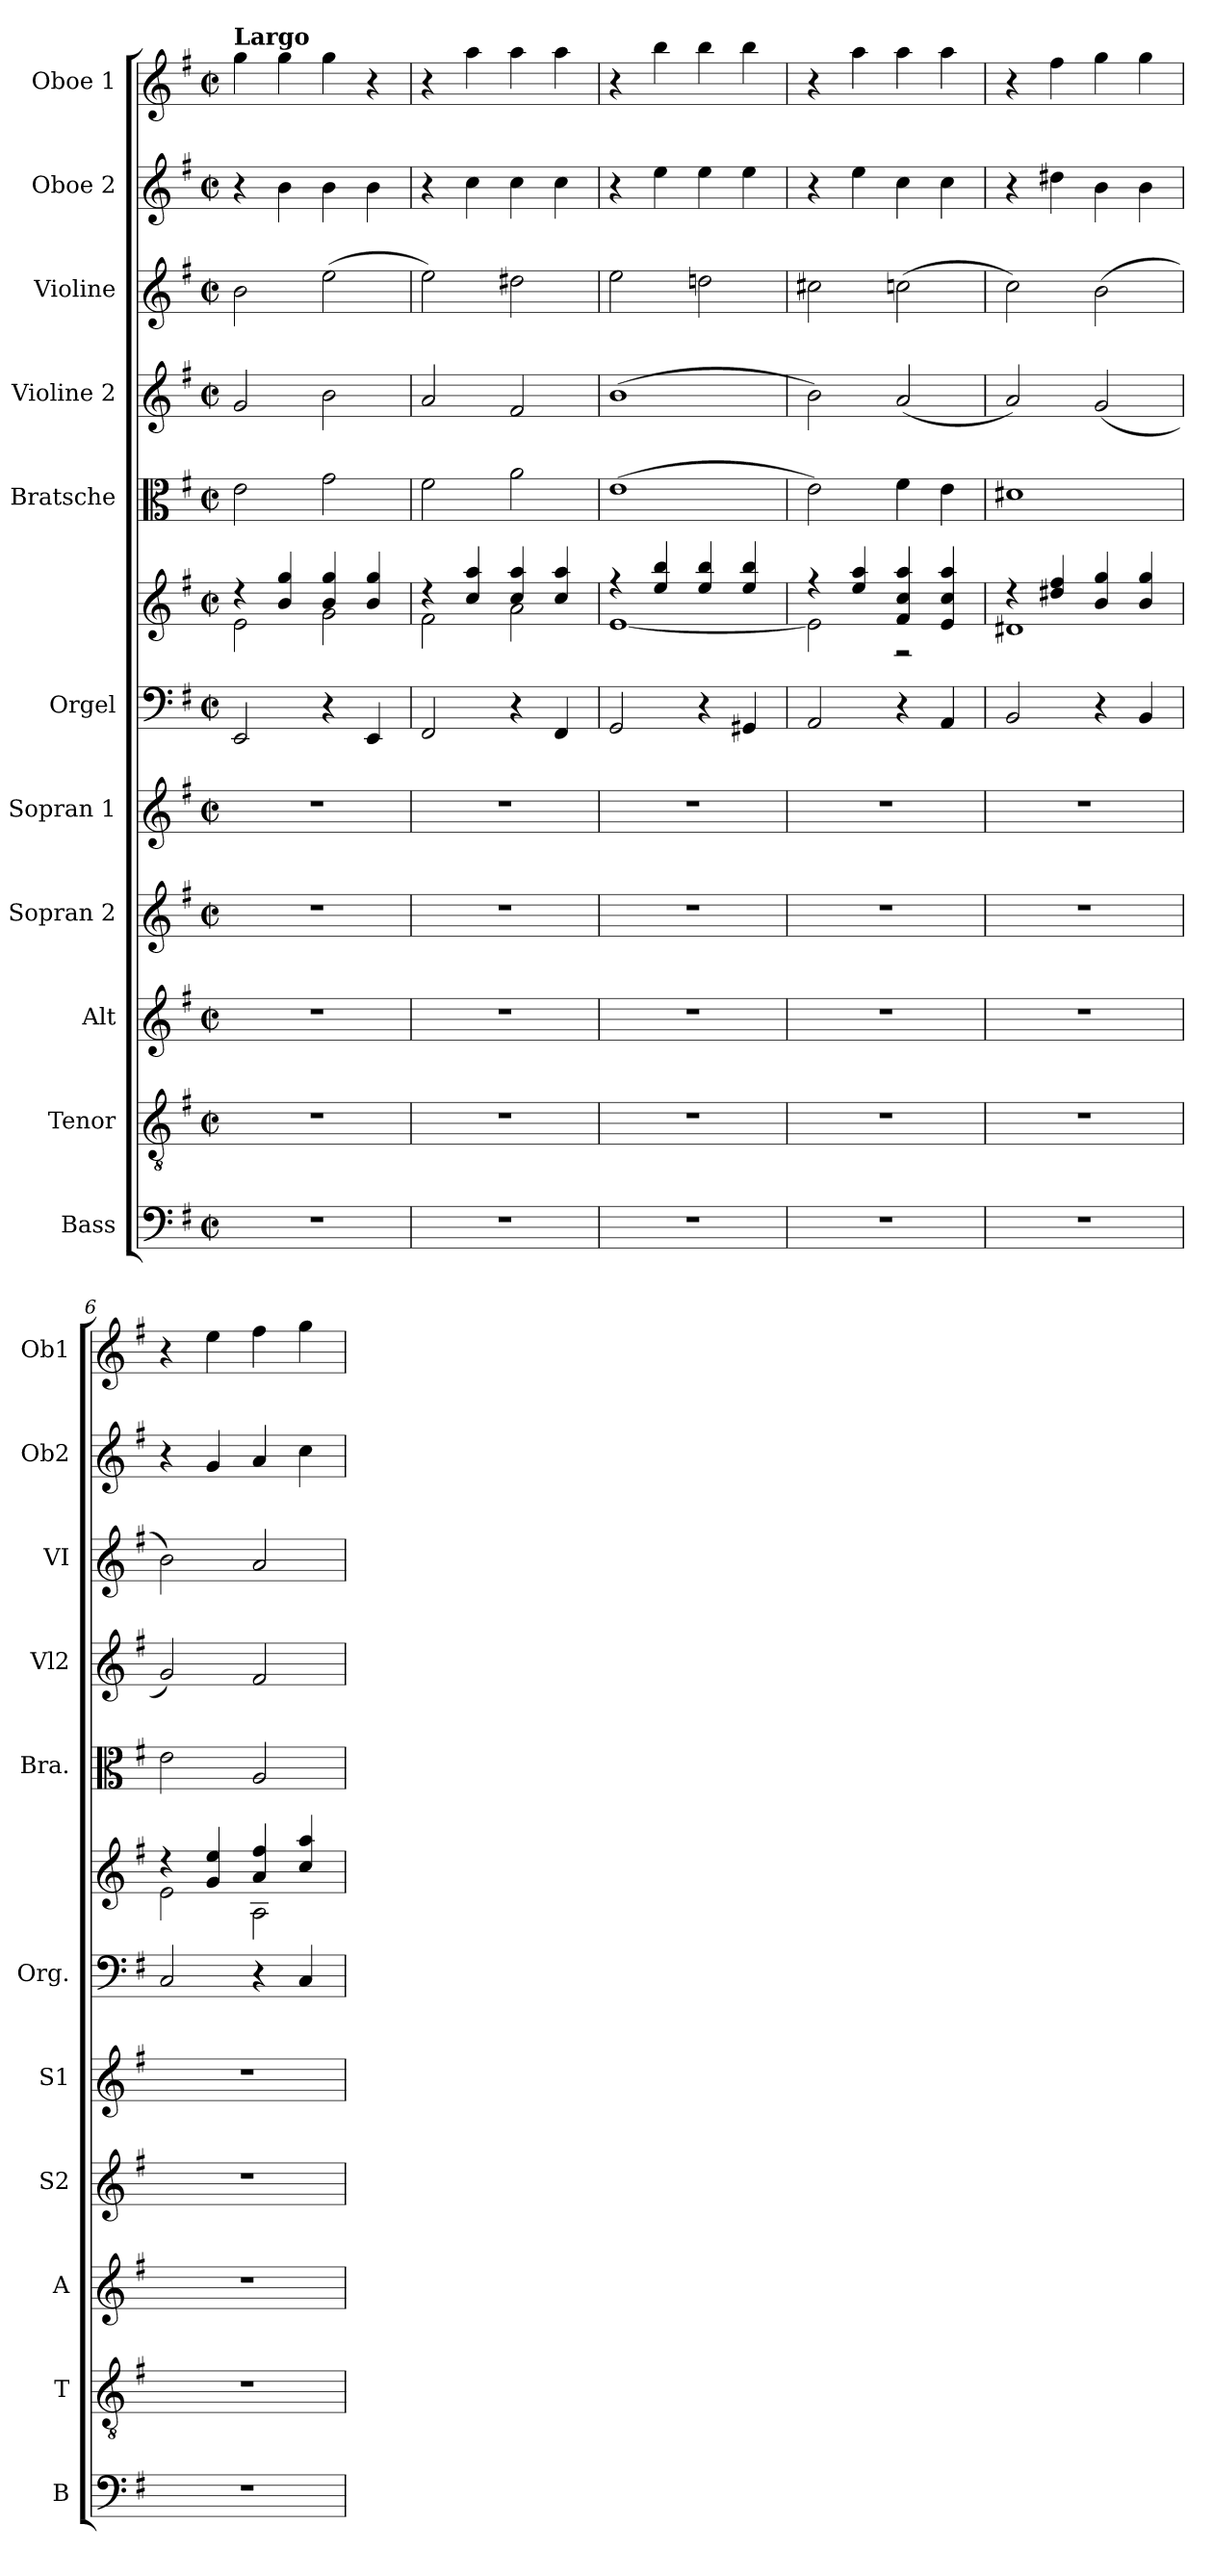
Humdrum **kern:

**kern	**kern	**kern	**kern	**kern	**kern	**kern	**kern	**kern	**kern	**kern	**kern
*part11	*part10	*part9	*part8	*part7	*part6	*part6	*part5	*part4	*part3	*part2	*part1
*staff12	*staff11	*staff10	*staff9	*staff8	*staff7	*staff6	*staff5	*staff4	*staff3	*staff2	*staff1
*I"Bass	*I"Tenor	*I"Alt	*I"Sopran 2	*I"Sopran 1	*I"Orgel	*	*I"Bratsche	*I"Violine 2	*I"Violine	*I"Oboe 2	*I"Oboe 1
*I'B	*I'T	*I'A	*I'S2	*I'S1	*I'Org.	*	*I'Bra.	*I'Vl2	*I'VI	*I'Ob2	*I'Ob1
*clefF4	*clefGv2	*clefG2	*clefG2	*clefG2	*clefF4	*clefG2	*clefC3	*clefG2	*clefG2	*clefG2	*clefG2
*k[f#]	*k[f#]	*k[f#]	*k[f#]	*k[f#]	*k[f#]	*k[f#]	*k[f#]	*k[f#]	*k[f#]	*k[f#]	*k[f#]
*M2/2	*M2/2	*M2/2	*M2/2	*M2/2	*M2/2	*M2/2	*M2/2	*M2/2	*M2/2	*M2/2	*M2/2
*met(c|)	*met(c|)	*met(c|)	*met(c|)	*met(c|)	*met(c|)	*met(c|)	*met(c|)	*met(c|)	*met(c|)	*met(c|)	*met(c|)
=1	=1	=1	=1	=1	=1	=1	=1	=1	=1	=1	=1
*	*	*	*	*	*	*^	*	*	*	*	*
!	!	!	!	!	!	!	!	!	!	!	!	!LO:TX:a:B:t=Largo
1r	1r	1r	1r	1r	2EE/	4r	2e\	2e\	2g/	2b\	4r	4gg\
.	.	.	.	.	.	4b/ 4gg/	.	.	.	.	4b\	4gg\
.	.	.	.	.	4r	4b/ 4gg/	2g\	2g\	2b\	(2ee\	4b\	4gg\
.	.	.	.	.	4EE/	4b/ 4gg/	.	.	.	.	4b\	4r
=2	=2	=2	=2	=2	=2	=2	=2	=2	=2	=2	=2	=2
1r	1r	1r	1r	1r	2FF#/	4r	2f#\	2f#\	2a/	2ee\)	4r	4r
.	.	.	.	.	.	4cc/ 4aa/	.	.	.	.	4cc\	4aa\
.	.	.	.	.	4r	4cc/ 4aa/	2a\	2a\	2f#/	2dd#X\	4cc\	4aa\
.	.	.	.	.	4FF#/	4cc/ 4aa/	.	.	.	.	4cc\	4aa\
=3	=3	=3	=3	=3	=3	=3	=3	=3	=3	=3	=3	=3
1r	1r	1r	1r	1r	2GG/	4r	[1e	(1e	(1b	2ee\	4r	4r
.	.	.	.	.	.	4ee/ 4bb/	.	.	.	.	4ee\	4bb\
.	.	.	.	.	4r	4ee/ 4bb/	.	.	.	2ddn\	4ee\	4bb\
.	.	.	.	.	4GG#X/	4ee/ 4bb/	.	.	.	.	4ee\	4bb\
=4	=4	=4	=4	=4	=4	=4	=4	=4	=4	=4	=4	=4
1r	1r	1r	1r	1r	2AA/	4r	2e\]	2e\)	2b\)	2cc#X\	4r	4r
.	.	.	.	.	.	4ee/ 4aa/	.	.	.	.	4ee\	4aa\
.	.	.	.	.	4r	4f#/ 4cc/ 4aa/	2r	4f#\	(2a/	(2ccn\	4cc\	4aa\
.	.	.	.	.	4AA/	4e/ 4cc/ 4aa/	.	4e\	.	.	4cc\	4aa\
=5	=5	=5	=5	=5	=5	=5	=5	=5	=5	=5	=5	=5
1r	1r	1r	1r	1r	2BB/	4r	1d#X	1d#X	2a/)	2cc\)	4r	4r
.	.	.	.	.	.	4dd#X/ 4ff#/	.	.	.	.	4dd#X\	4ff#\
.	.	.	.	.	4r	4b/ 4gg/	.	.	(2g/	(2b\	4b\	4gg\
.	.	.	.	.	4BB/	4b/ 4gg/	.	.	.	.	4b\	4gg\
=6	=6	=6	=6	=6	=6	=6	=6	=6	=6	=6	=6	=6
1r	1r	1r	1r	1r	2C/	4r	2e\	2e\	2g/)	2b\)	4r	4r
.	.	.	.	.	.	4g/ 4ee/	.	.	.	.	4g/	4ee\
.	.	.	.	.	4r	4a/ 4ff#/	2A\	2A/	2f#/	2a/	4a/	4ff#\
.	.	.	.	.	4C/	4cc/ 4aa/	.	.	.	.	4cc\	4gg\
*	*	*	*	*	*	*v	*v	*	*	*	*	*
=	=	=	=	=	=	=	=	=	=	=	=
*-	*-	*-	*-	*-	*-	*-	*-	*-	*-	*-	*-
